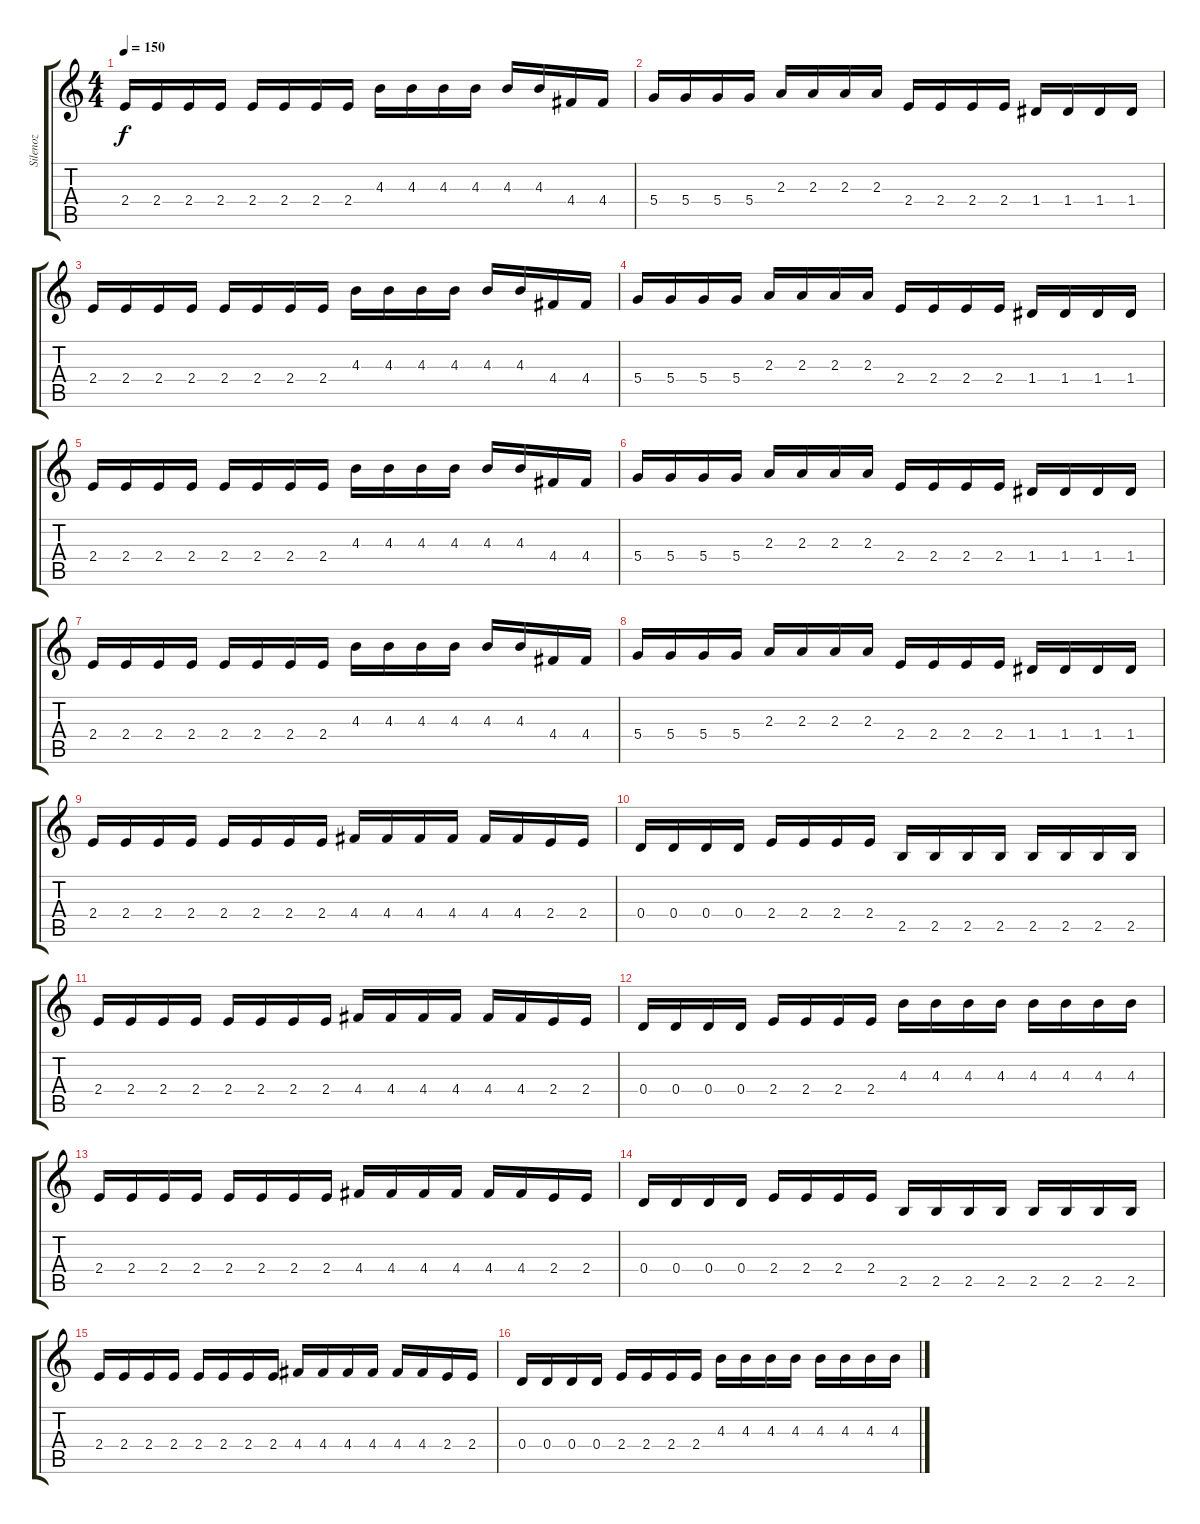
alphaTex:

\track ("Silenoz" "Silenoz") {instrument distortionguitar}
\staff {score tabs}
\tuning (E4 B3 G3 D3 A2 E2) {hide}
\ts (4 4)
\tempo 150
\clef g2
\ks c
2.4.16{dy f instrument distortionguitar} 2.4.16 2.4.16 2.4.16 2.4.16 2.4.16 2.4.16 2.4.16 4.3.16 4.3.16 4.3.16 4.3.16 4.3.16 4.3.16 4.4.16 4.4.16 |
5.4.16 5.4.16 5.4.16 5.4.16 2.3.16 2.3.16 2.3.16 2.3.16 2.4.16 2.4.16 2.4.16 2.4.16 1.4.16 1.4.16 1.4.16 1.4.16 |
2.4.16 2.4.16 2.4.16 2.4.16 2.4.16 2.4.16 2.4.16 2.4.16 4.3.16 4.3.16 4.3.16 4.3.16 4.3.16 4.3.16 4.4.16 4.4.16 |
5.4.16 5.4.16 5.4.16 5.4.16 2.3.16 2.3.16 2.3.16 2.3.16 2.4.16 2.4.16 2.4.16 2.4.16 1.4.16 1.4.16 1.4.16 1.4.16 |
2.4.16 2.4.16 2.4.16 2.4.16 2.4.16 2.4.16 2.4.16 2.4.16 4.3.16 4.3.16 4.3.16 4.3.16 4.3.16 4.3.16 4.4.16 4.4.16 |
5.4.16 5.4.16 5.4.16 5.4.16 2.3.16 2.3.16 2.3.16 2.3.16 2.4.16 2.4.16 2.4.16 2.4.16 1.4.16 1.4.16 1.4.16 1.4.16 |
2.4.16 2.4.16 2.4.16 2.4.16 2.4.16 2.4.16 2.4.16 2.4.16 4.3.16 4.3.16 4.3.16 4.3.16 4.3.16 4.3.16 4.4.16 4.4.16 |
5.4.16 5.4.16 5.4.16 5.4.16 2.3.16 2.3.16 2.3.16 2.3.16 2.4.16 2.4.16 2.4.16 2.4.16 1.4.16 1.4.16 1.4.16 1.4.16 |
2.4.16 2.4.16 2.4.16 2.4.16 2.4.16 2.4.16 2.4.16 2.4.16 4.4.16 4.4.16 4.4.16 4.4.16 4.4.16 4.4.16 2.4.16 2.4.16 |
0.4.16 0.4.16 0.4.16 0.4.16 2.4.16 2.4.16 2.4.16 2.4.16 2.5.16 2.5.16 2.5.16 2.5.16 2.5.16 2.5.16 2.5.16 2.5.16 |
2.4.16 2.4.16 2.4.16 2.4.16 2.4.16 2.4.16 2.4.16 2.4.16 4.4.16 4.4.16 4.4.16 4.4.16 4.4.16 4.4.16 2.4.16 2.4.16 |
0.4.16 0.4.16 0.4.16 0.4.16 2.4.16 2.4.16 2.4.16 2.4.16 4.3.16 4.3.16 4.3.16 4.3.16 4.3.16 4.3.16 4.3.16 4.3.16 |
2.4.16 2.4.16 2.4.16 2.4.16 2.4.16 2.4.16 2.4.16 2.4.16 4.4.16 4.4.16 4.4.16 4.4.16 4.4.16 4.4.16 2.4.16 2.4.16 |
0.4.16 0.4.16 0.4.16 0.4.16 2.4.16 2.4.16 2.4.16 2.4.16 2.5.16 2.5.16 2.5.16 2.5.16 2.5.16 2.5.16 2.5.16 2.5.16 |
2.4.16 2.4.16 2.4.16 2.4.16 2.4.16 2.4.16 2.4.16 2.4.16 4.4.16 4.4.16 4.4.16 4.4.16 4.4.16 4.4.16 2.4.16 2.4.16 |
0.4.16 0.4.16 0.4.16 0.4.16 2.4.16 2.4.16 2.4.16 2.4.16 4.3.16 4.3.16 4.3.16 4.3.16 4.3.16 4.3.16 4.3.16 4.3.16
